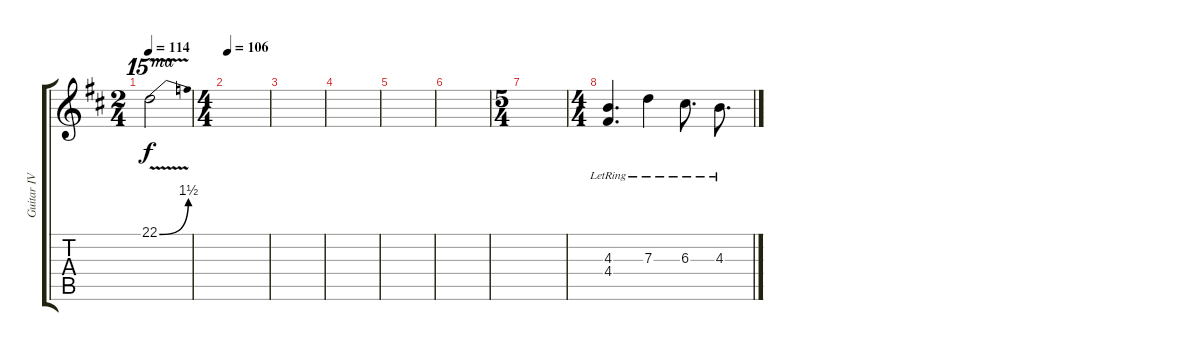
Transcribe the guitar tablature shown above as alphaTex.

\track ("Guitar IV (Standard Tuning)" "Guitar IV ") {instrument distortionguitar}
\staff {score tabs}
\tuning (E4 B3 G3 D3 A2 E2) {hide}
\ts (2 4)
\tempo 114
\clef g2
\ks d
22.1{be (bend 0 0 60 6) v}.2{ot 15ma dy f} |
\ts (4 4)
\tempo 106
|
|
|
|
|
\ts (5 4)
|
\ts (4 4)
(4.3{lr} 4.4{lr}).4{d instrument overdrivenguitar} 7.3{lr}.4 6.3{lr}.8{d} 4.3{lr}.8{d}
